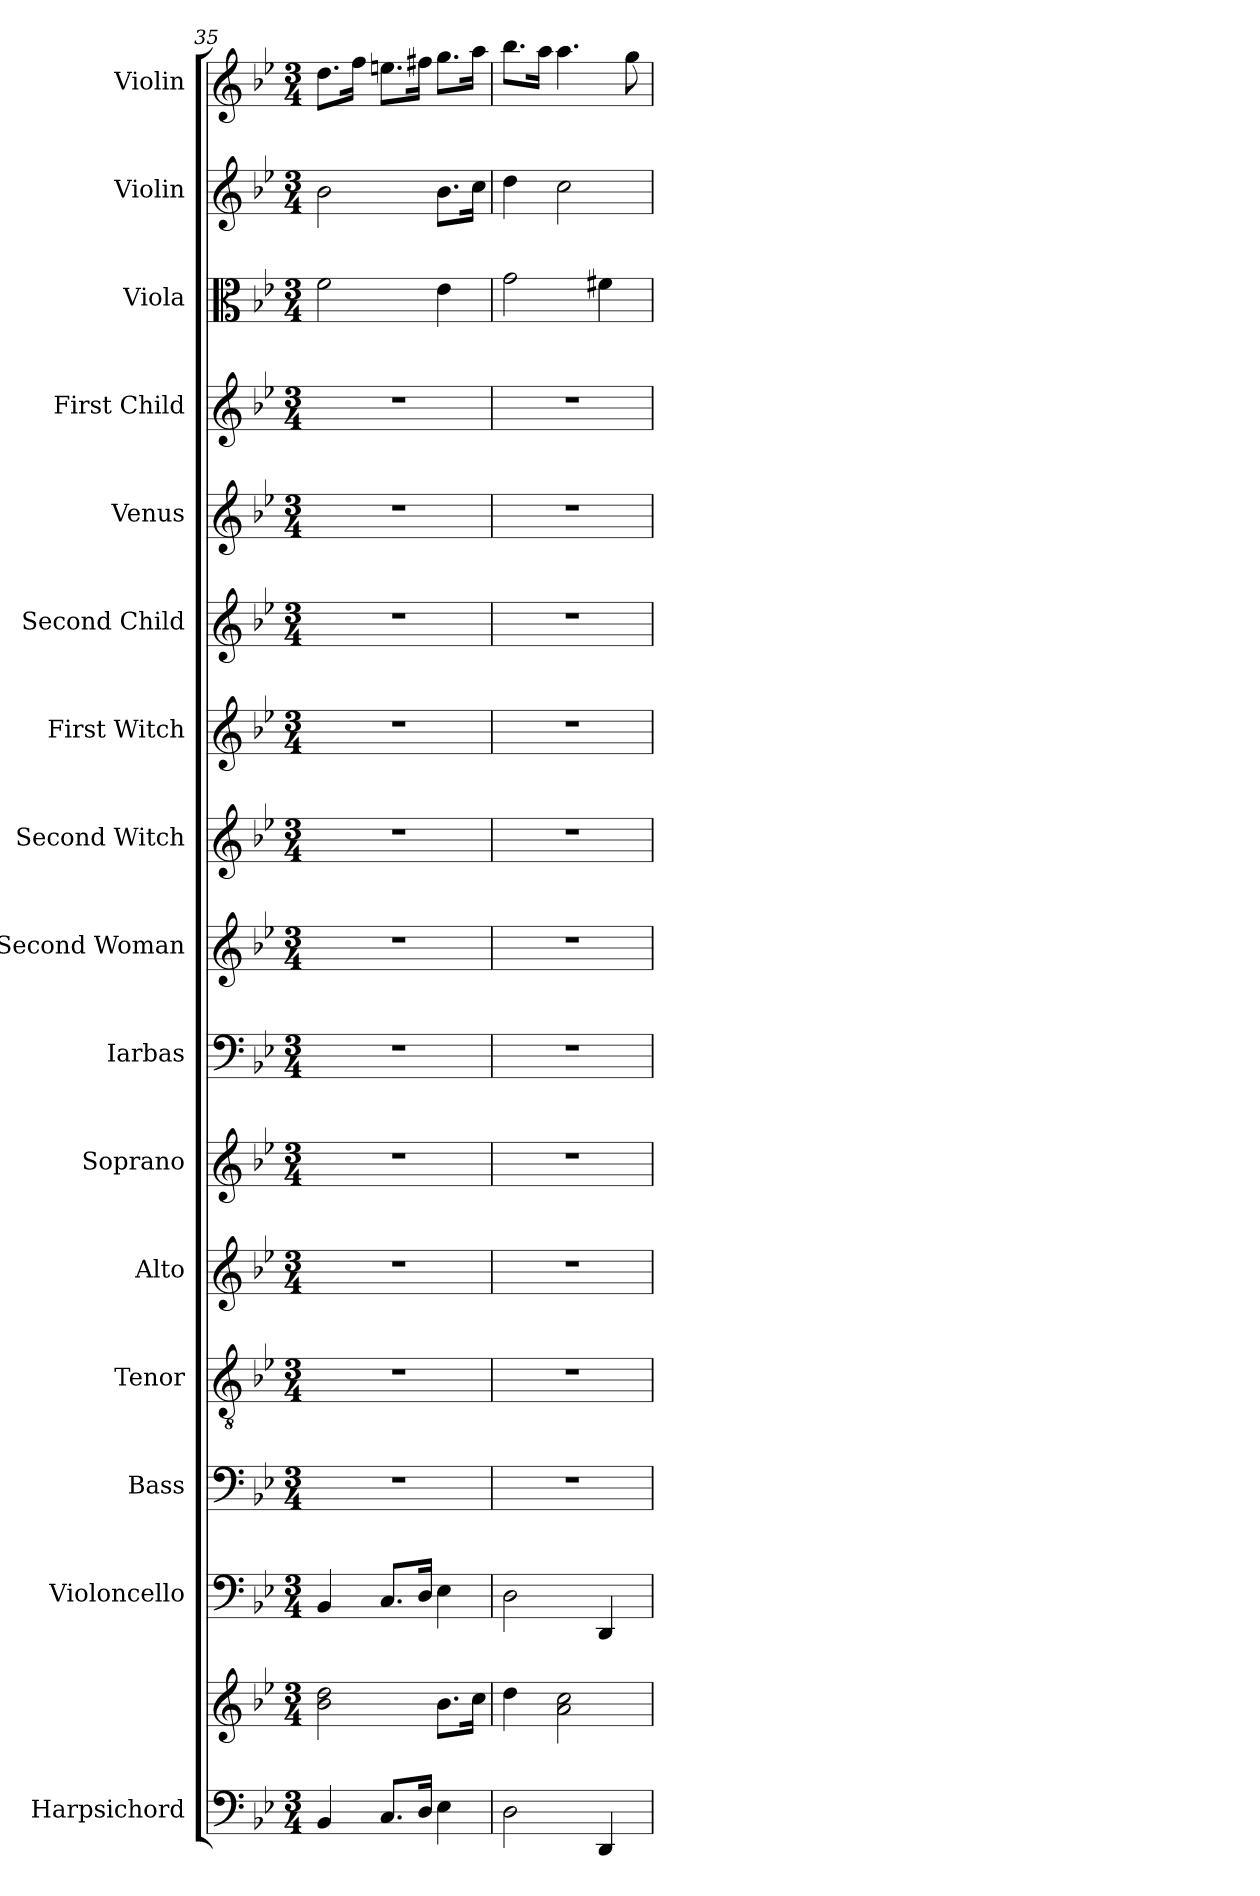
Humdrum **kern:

**kern	**kern	**kern	**kern	**kern	**kern	**kern	**kern	**kern	**kern	**kern	**kern	**kern	**kern	**kern	**kern	**kern
*part16	*part16	*part15	*part14	*part13	*part12	*part11	*part10	*part9	*part8	*part7	*part6	*part5	*part4	*part3	*part2	*part1
*staff17	*staff16	*staff15	*staff14	*staff13	*staff12	*staff11	*staff10	*staff9	*staff8	*staff7	*staff6	*staff5	*staff4	*staff3	*staff2	*staff1
*I"Harpsichord	*	*I"Violoncello	*I"Bass	*I"Tenor	*I"Alto	*I"Soprano	*I"Iarbas	*I"Second Woman	*I"Second Witch	*I"First Witch	*I"Second Child	*I"Venus	*I"First Child	*I"Viola	*I"Violin	*I"Violin
*I'Hch.	*	*I'Vc.	*I'B.	*I'T.	*I'A.	*I'S.	*I'I.	*I'2W	*I'W2.	*I'W1	*I'C2.	*I'V.	*I'C1	*I'Vla.	*I'Vln.	*I'Vln.
!!LO:PB:g=z
*clefF4	*clefG2	*clefF4	*clefF4	*clefGv2	*clefG2	*clefG2	*clefF4	*clefG2	*clefG2	*clefG2	*clefG2	*clefG2	*clefG2	*clefC3	*clefG2	*clefG2
*k[b-e-]	*k[b-e-]	*k[b-e-]	*k[b-e-]	*k[b-e-]	*k[b-e-]	*k[b-e-]	*k[b-e-]	*k[b-e-]	*k[b-e-]	*k[b-e-]	*k[b-e-]	*k[b-e-]	*k[b-e-]	*k[b-e-]	*k[b-e-]	*k[b-e-]
*M3/4	*M3/4	*M3/4	*M3/4	*M3/4	*M3/4	*M3/4	*M3/4	*M3/4	*M3/4	*M3/4	*M3/4	*M3/4	*M3/4	*M3/4	*M3/4	*M3/4
=35	=35	=35	=35	=35	=35	=35	=35	=35	=35	=35	=35	=35	=35	=35	=35	=35
4BB-/	2b-\ 2dd\	4BB-/	2.r	2.r	2.r	2.r	2.r	2.r	2.r	2.r	2.r	2.r	2.r	2f\	2b-\	8.dd\L
.	.	.	.	.	.	.	.	.	.	.	.	.	.	.	.	16ff\Jk
8.C/L	.	8.C/L	.	.	.	.	.	.	.	.	.	.	.	.	.	8.een\L
16D/Jk	.	16D/Jk	.	.	.	.	.	.	.	.	.	.	.	.	.	16ff#X\Jk
4E-\	8.b-\L	4E-\	.	.	.	.	.	.	.	.	.	.	.	4e-\	8.b-\L	8.gg\L
.	16cc\Jk	.	.	.	.	.	.	.	.	.	.	.	.	.	16cc\Jk	16aa\Jk
=36	=36	=36	=36	=36	=36	=36	=36	=36	=36	=36	=36	=36	=36	=36	=36	=36
2D\	4dd\	2D\	2.r	2.r	2.r	2.r	2.r	2.r	2.r	2.r	2.r	2.r	2.r	2g\	4dd\	8.bb-\L
.	.	.	.	.	.	.	.	.	.	.	.	.	.	.	.	16aa\Jk
.	2a\ 2cc\	.	.	.	.	.	.	.	.	.	.	.	.	.	2cc\	4.aa\
4DD/	.	4DD/	.	.	.	.	.	.	.	.	.	.	.	4f#X\	.	.
.	.	.	.	.	.	.	.	.	.	.	.	.	.	.	.	8gg\
=	=	=	=	=	=	=	=	=	=	=	=	=	=	=	=	=
*-	*-	*-	*-	*-	*-	*-	*-	*-	*-	*-	*-	*-	*-	*-	*-	*-
